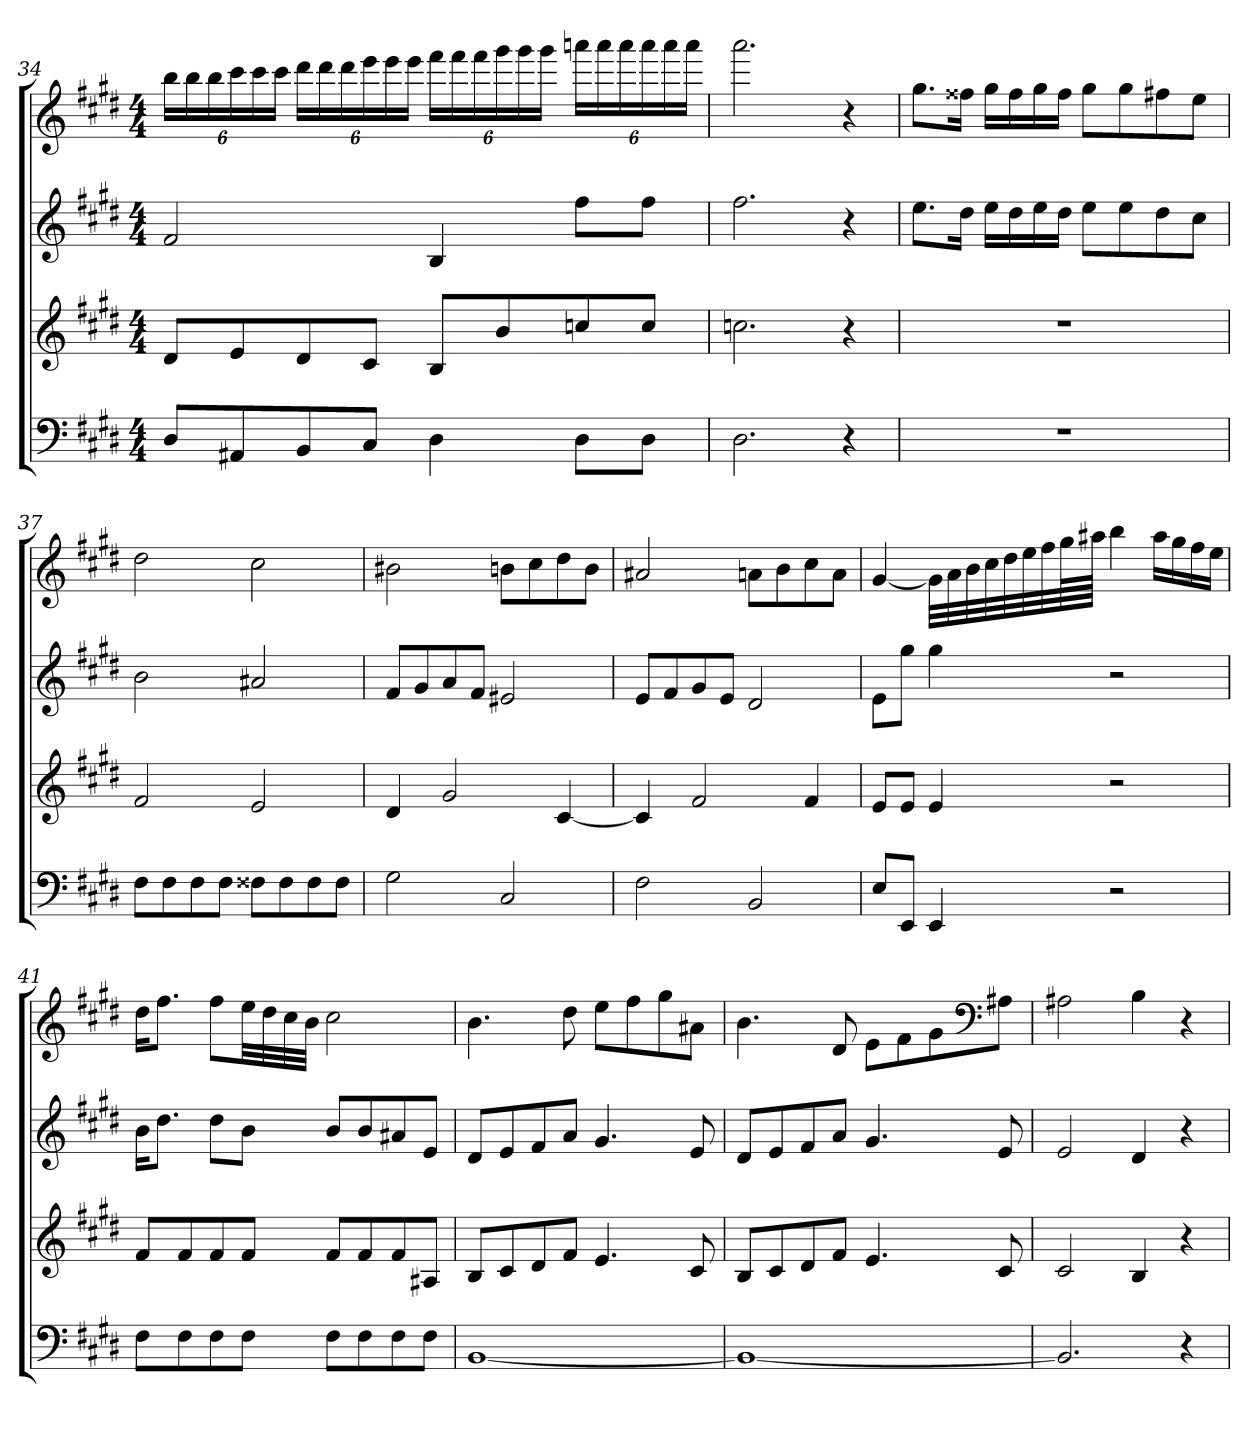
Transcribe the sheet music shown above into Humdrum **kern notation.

**kern	**kern	**kern	**kern
*part4	*part3	*part2	*part1
*staff4	*staff3	*staff2	*staff1
*clefF4	*clefG2	*clefG2	*clefG2
*k[f#c#g#d#]	*k[f#c#g#d#]	*k[f#c#g#d#]	*k[f#c#g#d#]
*E:	*E:	*E:	*E:
*M4/4	*M4/4	*M4/4	*M4/4
=34	=34	=34	=34
8D#/L	8d#/L	2f#/	24bb\LL
.	.	.	24bb\
.	.	.	24bb\
8AA#X/	8e/	.	24ccc#\
.	.	.	24ccc#\
.	.	.	24ccc#\JJ
8BB/	8d#/	.	24ddd#\LL
.	.	.	24ddd#\
.	.	.	24ddd#\
8C#/J	8c#/J	.	24eee\
.	.	.	24eee\
.	.	.	24eee\JJ
4D#\	8B/L	4B/	24fff#\LL
.	.	.	24fff#\
.	.	.	24fff#\
.	8b/	.	24ggg#\
.	.	.	24ggg#\
.	.	.	24ggg#\JJ
8D#\L	8ccn/	8ff#\L	24aaan\LL
.	.	.	24aaa\
.	.	.	24aaa\
8D#\J	8cc/J	8ff#\J	24aaa\
.	.	.	24aaa\
.	.	.	24aaa\JJ
=35	=35	=35	=35
2.D#\	2.ccn\	2.ff#\	2.aaa\
4r	4r	4r	4r
=36	=36	=36	=36
1r	1r	8.ee\L	8.gg#\L
.	.	16dd#\Jk	16ff##X\Jk
.	.	16ee\LL	16gg#\LL
.	.	16dd#\	16ff##\
.	.	16ee\	16gg#\
.	.	16dd#\JJ	16ff##\JJ
.	.	8ee\L	8gg#\L
.	.	8ee\	8gg#\
.	.	8dd#\	8ff#X\
.	.	8cc#\J	8ee\J
=37	=37	=37	=37
8F#\L	2f#/	2b\	2dd#\
8F#\	.	.	.
8F#\	.	.	.
8F#\J	.	.	.
8F##X\L	2e/	2a#X/	2cc#\
8F##\	.	.	.
8F##\	.	.	.
8F##\J	.	.	.
=38	=38	=38	=38
2G#\	4d#/	8f#/L	2b#X\
.	.	8g#/	.
.	2g#/	8a/	.
.	.	8f#/J	.
2C#/	.	2e#X/	8bn\L
.	.	.	8cc#\
.	[4c#/	.	8dd#\
.	.	.	8b\J
=39	=39	=39	=39
2F#\	4c#/]	8e/L	2a#X/
.	.	8f#/	.
.	2f#/	8g#/	.
.	.	8e/J	.
2BB/	.	2d#/	8an\L
.	.	.	8b\
.	4f#/	.	8cc#\
.	.	.	8a\J
=40	=40	=40	=40
8E/L	8e/L	8e\L	[4g#/
8EE/J	8e/J	8gg#\J	.
4EE/	4e/	4gg#\	32g#\LLL]
.	.	.	32a\
.	.	.	32b\
.	.	.	32cc#\
.	.	.	32dd#\
.	.	.	32ee\
.	.	.	32ff#\
.	.	.	64gg#\L
.	.	.	64aa#X\JJJJ
2r	2r	2r	4bb\
.	.	.	16aa#\LL
.	.	.	16gg#\
.	.	.	16ff#\
.	.	.	16ee\JJ
=41	=41	=41	=41
8F#\L	8f#/L	16b\KL	16dd#\KL
.	.	8.dd#\J	8.ff#\J
8F#\	8f#/	.	.
8F#\	8f#/	8dd#\L	8ff#\L
8F#\J	8f#/J	8b\J	32ee\LL
.	.	.	32dd#\
.	.	.	32cc#\
.	.	.	32b\JJJ
8F#\L	8f#/L	8b/L	2cc#\
8F#\	8f#/	8b/	.
8F#\	8f#/	8a#X/	.
8F#\J	8A#X/J	8e/J	.
=42	=42	=42	=42
[1BB	8B/L	8d#/L	4.b\
.	8c#/	8e/	.
.	8d#/	8f#/	.
.	8f#/J	8a/J	8dd#\
.	4.e/	4.g#/	8ee\L
.	.	.	8ff#\
.	.	.	8gg#\
.	8c#/	8e/	8a#X\J
=43	=43	=43	=43
1BB_	8B/L	8d#/L	4.b\
.	8c#/	8e/	.
.	8d#/	8f#/	.
.	8f#/J	8a/J	8d#/
.	4.e/	4.g#/	8e\L
.	.	.	8f#\
.	.	.	8g#\
*	*	*	*clefF4
.	8c#/	8e/	8A#X\J
=44	=44	=44	=44
2.BB/]	2c#/	2e/	2A#X\
.	4B/	4d#/	4B\
4r	4r	4r	4r
=	=	=	=
*-	*-	*-	*-
